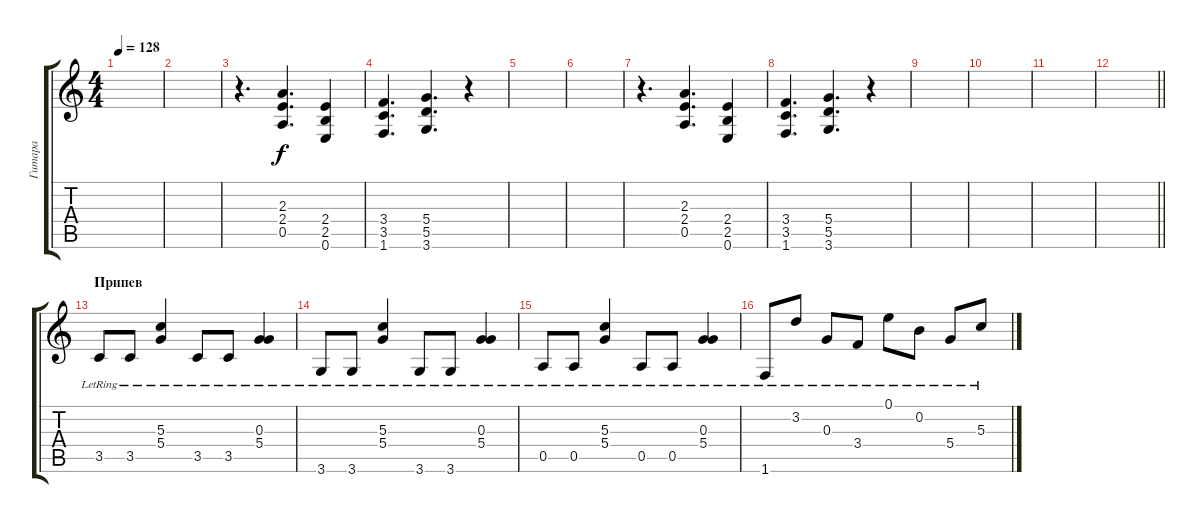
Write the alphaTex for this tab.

\track ("Гитара" "Гитара") {instrument electricguitarclean}
\staff {score tabs}
\tuning (E4 B3 G3 D3 A2 E2) {hide}
\ts (4 4)
\tempo 128
\clef g2
\ks c
|
|
r.4{d} (2.3 2.4 0.5).4{d} (2.4 2.5 0.6).4 |
(3.4 3.5 1.6).4{d} (5.4 5.5 3.6).4{d} r.4 |
|
|
r.4{d} (2.3 2.4 0.5).4{d} (2.4 2.5 0.6).4 |
(3.4 3.5 1.6).4{d} (5.4 5.5 3.6).4{d} r.4 |
|
|
|
\barLineRight lightlight
|
\section ("" "Припев")
3.5{lr}.8{instrument electricguitarclean} 3.5{lr}.8 (5.3{lr} 5.4{lr}).4 3.5{lr}.8 3.5{lr}.8 (0.3{lr} 5.4{lr}).4 |
3.6{lr}.8 3.6{lr}.8 (5.3{lr} 5.4{lr}).4 3.6{lr}.8 3.6{lr}.8 (0.3{lr} 5.4{lr}).4 |
0.5{lr}.8 0.5{lr}.8 (5.3{lr} 5.4{lr}).4 0.5{lr}.8 0.5{lr}.8 (0.3{lr} 5.4{lr}).4 |
1.6{lr}.8 3.2{lr}.8 0.3{lr}.8 3.4{lr}.8 0.1{lr}.8 0.2{lr}.8 5.4{lr}.8 5.3{lr}.8
